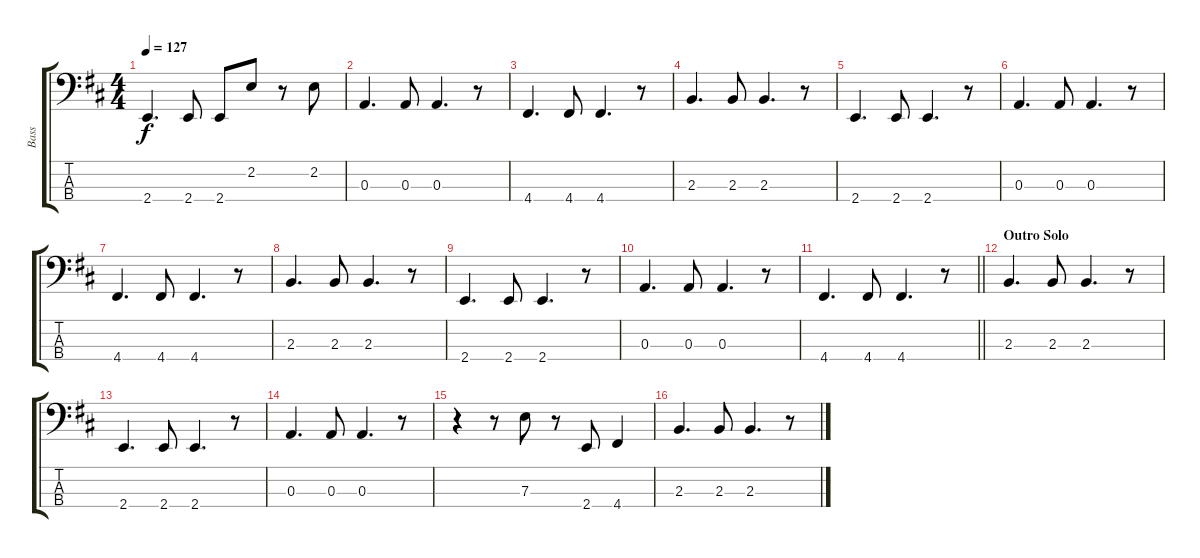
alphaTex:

\track ("Bass" "Bass") {instrument electricbasspick}
\staff {score tabs}
\tuning (G2 D2 A1 D1) {hide}
\ts (4 4)
\tempo 127
\clef f4
\ks d
2.4.4{d dy f} 2.4.8 2.4.8 2.2.8 r.8 2.2.8 |
0.3.4{d} 0.3.8 0.3.4{d} r.8 |
4.4.4{d} 4.4.8 4.4.4{d} r.8 |
2.3.4{d} 2.3.8 2.3.4{d} r.8 |
2.4.4{d} 2.4.8 2.4.4{d} r.8 |
0.3.4{d} 0.3.8 0.3.4{d} r.8 |
4.4.4{d} 4.4.8 4.4.4{d} r.8 |
2.3.4{d} 2.3.8 2.3.4{d} r.8 |
2.4.4{d} 2.4.8 2.4.4{d} r.8 |
0.3.4{d} 0.3.8 0.3.4{d} r.8 |
\barLineRight lightlight
4.4.4{d} 4.4.8 4.4.4{d} r.8 |
\section ("" "Outro Solo")
2.3.4{d} 2.3.8 2.3.4{d} r.8 |
2.4.4{d} 2.4.8 2.4.4{d} r.8 |
0.3.4{d} 0.3.8 0.3.4{d} r.8 |
r.4 r.8 7.3.8 r.8 2.4.8 4.4.4 |
2.3.4{d} 2.3.8 2.3.4{d} r.8
